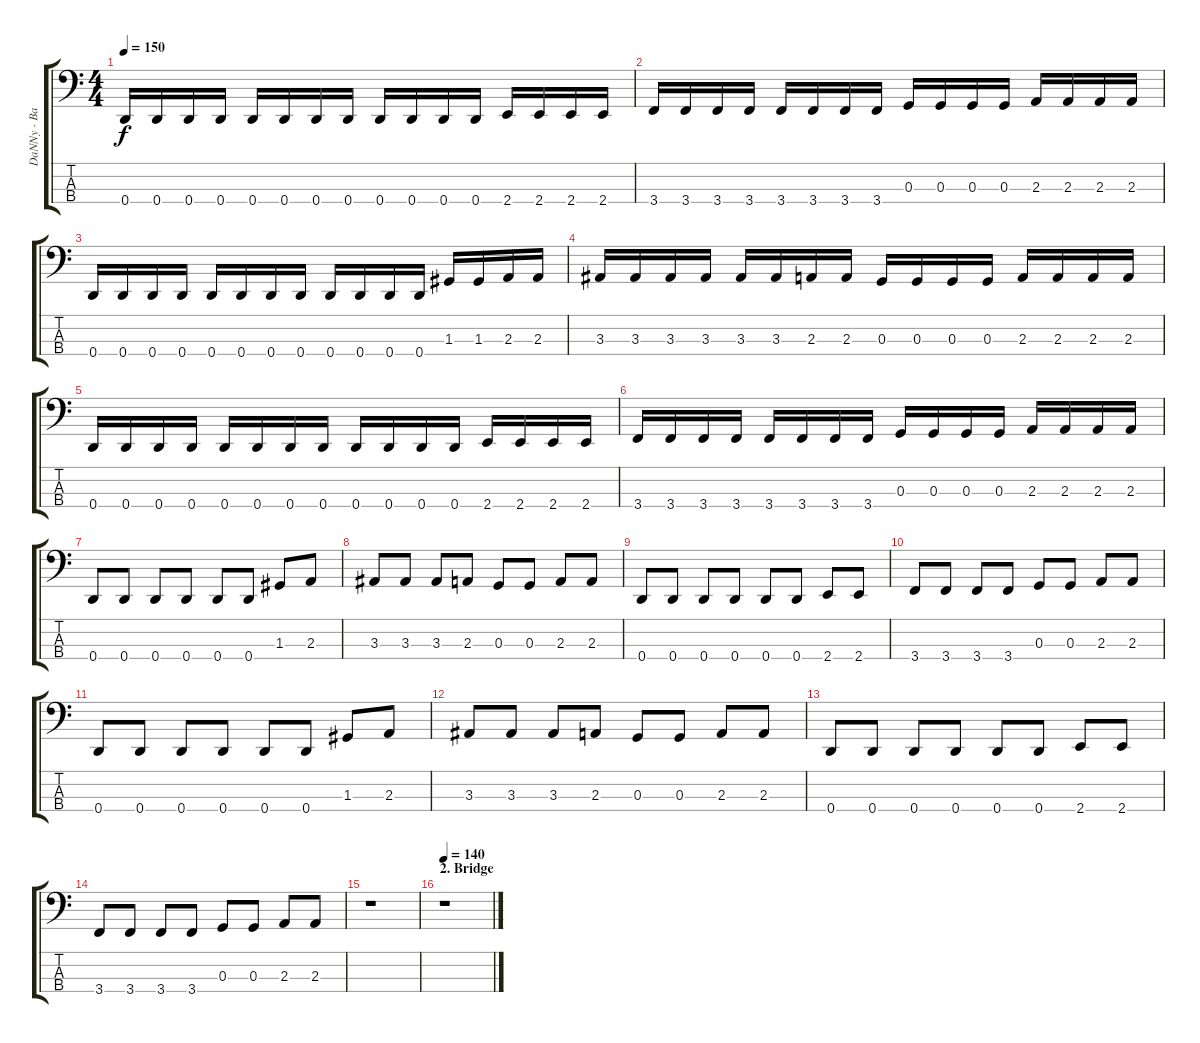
\track ("DaNNy - Bass" "DaNNy - Ba") {instrument electricbasspick}
\staff {score tabs}
\tuning (F2 C2 G1 D1) {hide}
\ts (4 4)
\tempo 150
\clef f4
\ks c
0.4.16{dy f} 0.4.16 0.4.16 0.4.16 0.4.16 0.4.16 0.4.16 0.4.16 0.4.16 0.4.16 0.4.16 0.4.16 2.4.16 2.4.16 2.4.16 2.4.16 |
3.4.16 3.4.16 3.4.16 3.4.16 3.4.16 3.4.16 3.4.16 3.4.16 0.3.16 0.3.16 0.3.16 0.3.16 2.3.16 2.3.16 2.3.16 2.3.16 |
0.4.16 0.4.16 0.4.16 0.4.16 0.4.16 0.4.16 0.4.16 0.4.16 0.4.16 0.4.16 0.4.16 0.4.16 1.3.16 1.3.16 2.3.16 2.3.16 |
3.3.16 3.3.16 3.3.16 3.3.16 3.3.16 3.3.16 2.3.16 2.3.16 0.3.16 0.3.16 0.3.16 0.3.16 2.3.16 2.3.16 2.3.16 2.3.16 |
0.4.16 0.4.16 0.4.16 0.4.16 0.4.16 0.4.16 0.4.16 0.4.16 0.4.16 0.4.16 0.4.16 0.4.16 2.4.16 2.4.16 2.4.16 2.4.16 |
3.4.16 3.4.16 3.4.16 3.4.16 3.4.16 3.4.16 3.4.16 3.4.16 0.3.16 0.3.16 0.3.16 0.3.16 2.3.16 2.3.16 2.3.16 2.3.16 |
0.4.8 0.4.8 0.4.8 0.4.8 0.4.8 0.4.8 1.3.8 2.3.8 |
3.3.8 3.3.8 3.3.8 2.3.8 0.3.8 0.3.8 2.3.8 2.3.8 |
0.4.8 0.4.8 0.4.8 0.4.8 0.4.8 0.4.8 2.4.8 2.4.8 |
3.4.8 3.4.8 3.4.8 3.4.8 0.3.8 0.3.8 2.3.8 2.3.8 |
0.4.8 0.4.8 0.4.8 0.4.8 0.4.8 0.4.8 1.3.8 2.3.8 |
3.3.8 3.3.8 3.3.8 2.3.8 0.3.8 0.3.8 2.3.8 2.3.8 |
0.4.8 0.4.8 0.4.8 0.4.8 0.4.8 0.4.8 2.4.8 2.4.8 |
3.4.8 3.4.8 3.4.8 3.4.8 0.3.8 0.3.8 2.3.8 2.3.8 |
r.1 |
\section ("" "2. Bridge")
\tempo 140
r.1
